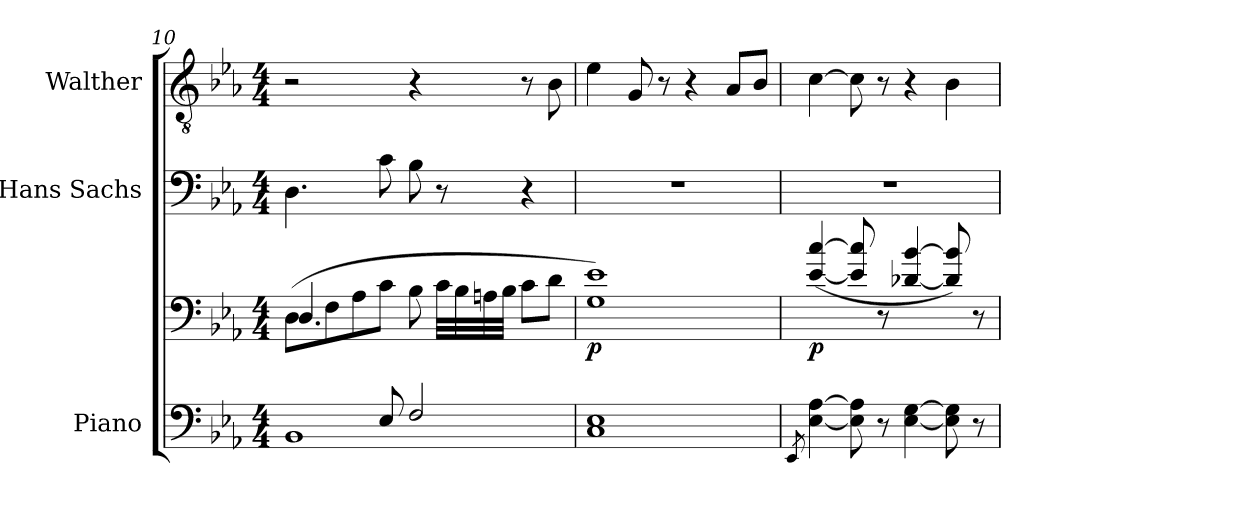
**kern	**kern	**dynam	**kern	**kern
*part3	*part3	*part3	*part2	*part1
*staff4	*staff3	*staff3/4	*staff2	*staff1
*I"Piano	*	*	*I"Hans Sachs	*I"Walther
*I'Pno.	*	*	*I'H. S.	*I'W.
!!LO:LB:g=z
*clefF4	*clefF4	*	*clefF4	*clefGv2
*k[b-e-a-]	*k[b-e-a-]	*	*k[b-e-a-]	*k[b-e-a-]
*M4/4	*M4/4	*	*M4/4	*M4/4
=10	=10	=10	=10	=10
*^	*^	*	*	*
!	!	!	!	!LO:DY:b	!	!
!	!	!	!	!LO:DY:n=1:b	!	!
1BB-	4.ryy	(>8D\L	(>4.D/	other-dynamics p	4.D\	2r
.	.	8F\	.	.	.	.
.	.	8A-\	.	.	.	.
.	8E-/	8c\J	2ryy	.	8c\	.
.	2F/)	8B-\	.	.	8B-\	4r
.	.	32c\LLL	.	.	8r	.
.	.	32B-\	.	.	.	.
.	.	32An\	.	.	.	.
.	.	32B-\JJJ	.	.	.	.
.	.	8c\L	.	.	4r	8r
.	.	8d\J	8ryy	.	.	8B-\
*v	*v	*	*	*	*	*
=11	=11	=11	=11	=11	=11
!	!	!	!LO:DY:b	!	!
*	*v	*v	*	*	*
1C 1E-	1G 1e-)	p	1r	4e-\
.	.	.	.	8G/
.	.	.	.	8r
.	.	.	.	4r
.	.	.	.	8A-/L
.	.	.	.	8B-/J
=12	=12	=12	=12	=12
8qEE-/	.	.	.	.
*	*clefG2	*	*	*
!	!	!LO:DY:b	!	!
[4E-\ [4A-\	(<[4e-/ [4cc/	p	1r	[4c\
8E-\] 8A-\]	8e-/] 8cc/]	.	.	8c\]
8r	8r	.	.	8r
[4E-\ [4G\	[4d-X/ [4b-/	.	.	4r
8E-\] 8G\]	8d-/] 8b-/])	.	.	4B-\
8r	8r	.	.	.
=	=	=	=	=
*-	*-	*-	*-	*-
